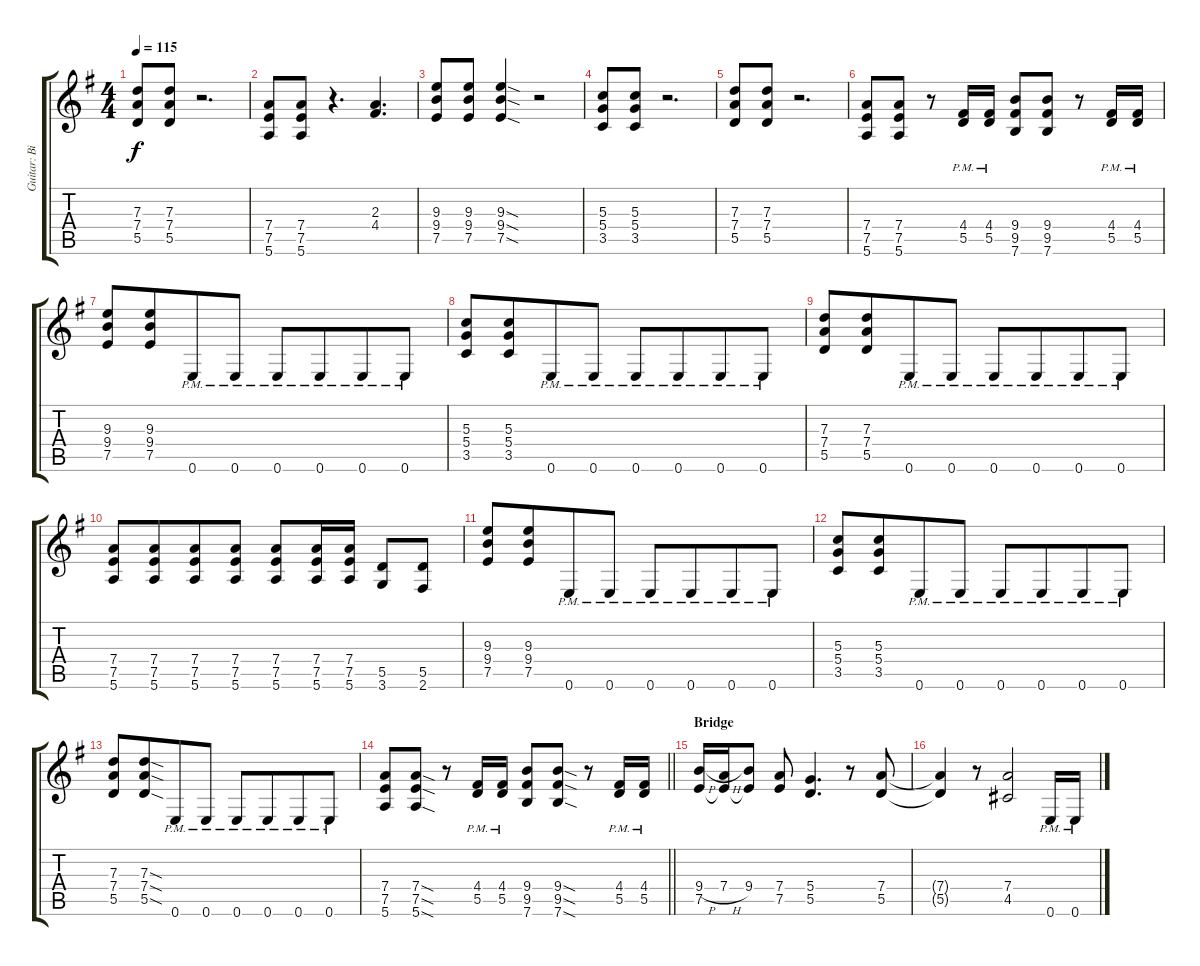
\track ("Guitar: Billy" "Guitar: Bi") {instrument distortionguitar}
\staff {score tabs}
\tuning (E4 B3 G3 D3 A2 E2) {hide}
\ts (4 4)
\tempo 115
\clef g2
\ks g
(7.3 7.4 5.5).8{dy f} (7.3 7.4 5.5).8 r.2{d} |
(7.4 7.5 5.6).8 (7.4 7.5 5.6).8 r.4{d} (2.3 4.4).4{d} |
(9.3 9.4 7.5).8 (9.3 9.4 7.5).8 (9.3{sod} 9.4{sod} 7.5{sod}).4 r.2 |
(5.3 5.4 3.5).8 (5.3 5.4 3.5).8 r.2{d} |
(7.3 7.4 5.5).8 (7.3 7.4 5.5).8 r.2{d} |
(7.4 7.5 5.6).8 (7.4 7.5 5.6).8 r.8 (4.4{pm} 5.5{pm}).16 (4.4{pm} 5.5{pm}).16 (9.4 9.5 7.6).8 (9.4 9.5 7.6).8 r.8 (4.4{pm} 5.5{pm}).16 (4.4{pm} 5.5{pm}).16 |
(9.3 9.4 7.5).8 (9.3 9.4 7.5).8{beam merge} 0.6{pm}.8 0.6{pm}.8 0.6{pm}.8 0.6{pm}.8{beam merge} 0.6{pm}.8 0.6{pm}.8 |
(5.3 5.4 3.5).8 (5.3 5.4 3.5).8{beam merge} 0.6{pm}.8 0.6{pm}.8 0.6{pm}.8 0.6{pm}.8{beam merge} 0.6{pm}.8 0.6{pm}.8 |
(7.3 7.4 5.5).8 (7.3 7.4 5.5).8{beam merge} 0.6{pm}.8 0.6{pm}.8 0.6{pm}.8 0.6{pm}.8{beam merge} 0.6{pm}.8 0.6{pm}.8 |
(7.4 7.5 5.6).8 (7.4 7.5 5.6).8{beam merge} (7.4 7.5 5.6).8 (7.4 7.5 5.6).8 (7.4 7.5 5.6).8 (7.4 7.5 5.6).16 (7.4 7.5 5.6).16 (5.5 3.6).8 (5.5 2.6).8 |
(9.3 9.4 7.5).8 (9.3 9.4 7.5).8{beam merge} 0.6{pm}.8 0.6{pm}.8 0.6{pm}.8 0.6{pm}.8{beam merge} 0.6{pm}.8 0.6{pm}.8 |
(5.3 5.4 3.5).8 (5.3 5.4 3.5).8{beam merge} 0.6{pm}.8 0.6{pm}.8 0.6{pm}.8 0.6{pm}.8{beam merge} 0.6{pm}.8 0.6{pm}.8 |
(7.3 7.4 5.5).8 (7.3{sod} 7.4{sod} 5.5{sod}).8{beam merge} 0.6{pm}.8 0.6{pm}.8 0.6{pm}.8 0.6{pm}.8{beam merge} 0.6{pm}.8 0.6{pm}.8 |
\barLineRight lightlight
(7.4 7.5 5.6).8 (7.4{sod} 7.5{sod} 5.6{sod}).8 r.8 (4.4{pm} 5.5{pm}).16 (4.4{pm} 5.5{pm}).16 (9.4 9.5 7.6).8 (9.4{sod} 9.5{sod} 7.6{sod}).8 r.8 (4.4{pm} 5.5{pm}).16 (4.4{pm} 5.5{pm}).16 |
\section ("" "Bridge")
(9.4{h} 7.5).16 (7.4{h} 7.5{t}).16 (9.4 7.5{t}).8 (7.4 7.5).8 (5.4 5.5).4{d} r.8 (7.4 5.5).8 |
(7.4{t} 5.5{t}).4 r.8 (7.4 4.5).2 0.6{pm}.16 0.6{pm}.16
